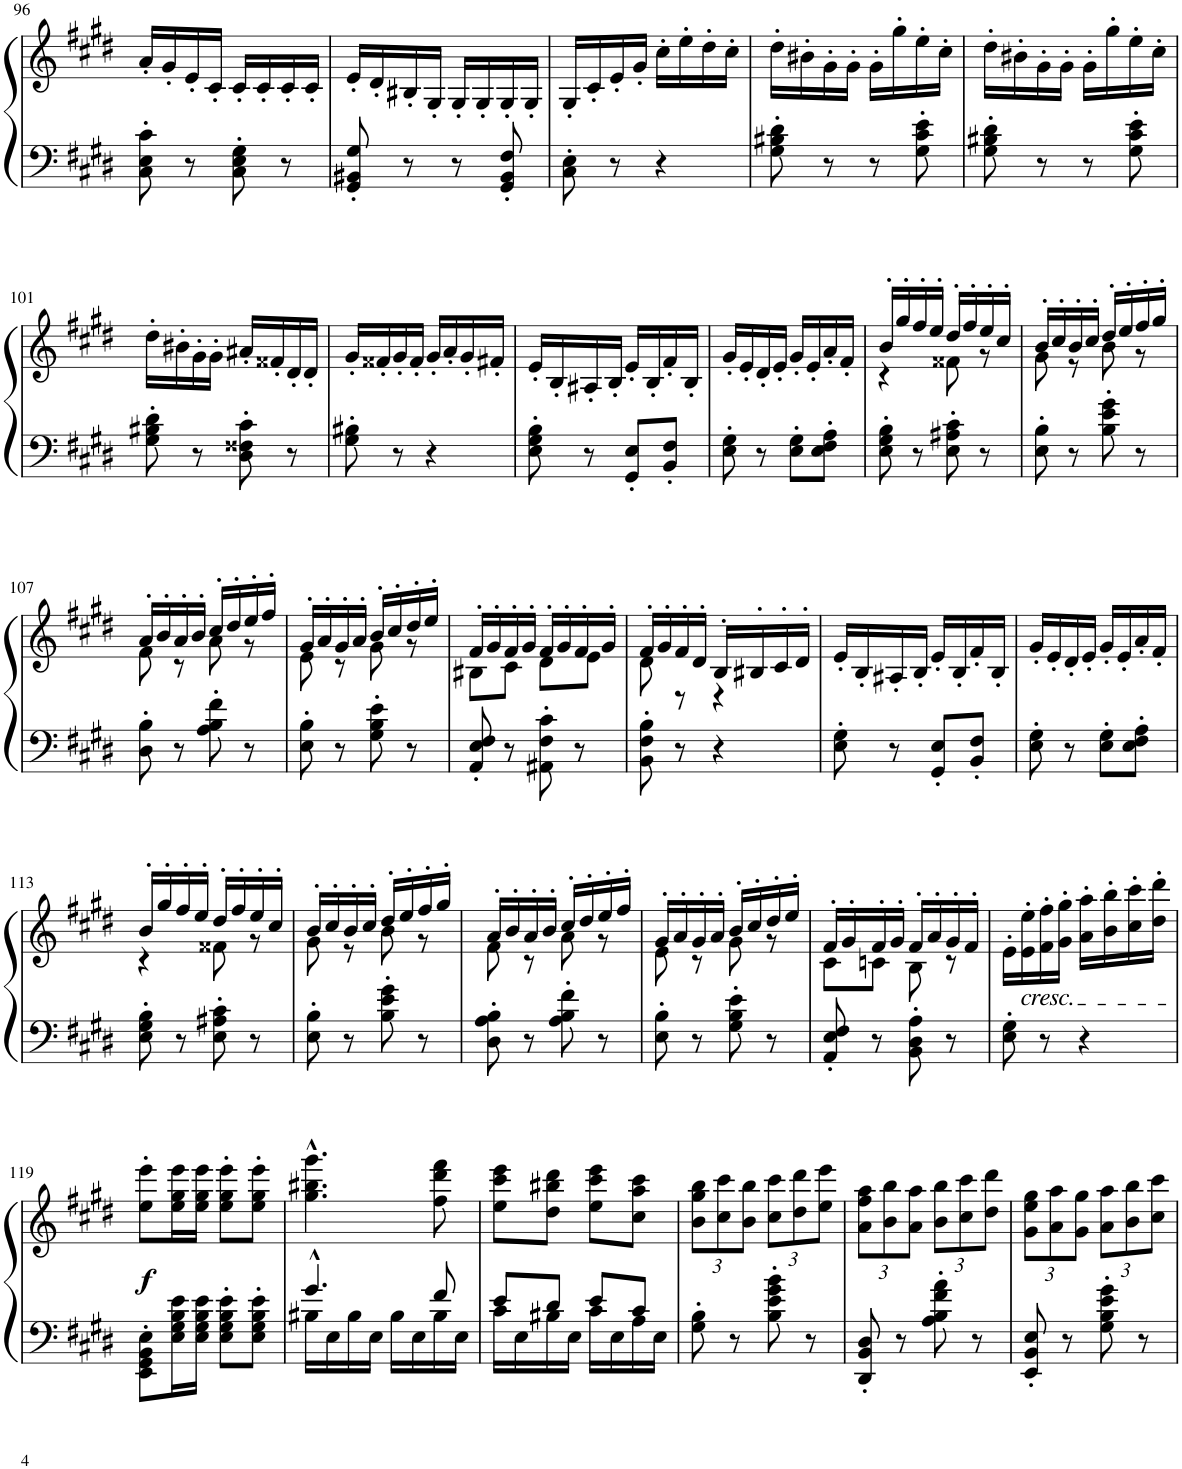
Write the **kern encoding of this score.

**kern	**kern	**dynam
*part1	*part1	*part1
*staff2	*staff1	*staff1/2
*I"Piano	*	*
*I'Pno.	*	*
!!LO:PB:g=z
*clefF4	*clefG2	*
*k[f#c#g#d#]	*k[f#c#g#d#]	*
*M2/4	*M2/4	*
=96	=96	=96
8C#\' 8E\' 8c#\'	16a'/LL	.
.	16g#'/	.
8r	16e'/	.
.	16c#'/JJ	.
8C#\' 8E\' 8G#\'	16c#'/LL	.
.	16c#'/	.
8r	16c#'/	.
.	16c#'/JJ	.
=97	=97	=97
8GG#/' 8BB#X/' 8G#/'	16e'/LL	.
.	16d#'/	.
8r	16B#X'/	.
.	16G#'/JJ	.
8r	16G#'/LL	.
.	16G#'/	.
8GG#/' 8BB#/' 8F#/'	16G#'/	.
.	16G#'/JJ	.
=98	=98	=98
8C#\' 8E\'	16G#'/LL	.
.	16c#'/	.
8r	16e'/	.
.	16g#'/JJ	.
4r	16cc#'\LL	.
.	16ee'\	.
.	16dd#'\	.
.	16cc#'\JJ	.
=99	=99	=99
8G#\' 8B#X\' 8d#\'	16dd#'\LL	.
.	16b#X'\	.
8r	16g#'\	.
.	16g#'\JJ	.
8r	16g#'\LL	.
.	16gg#'\	.
8G#\' 8c#\' 8e\'	16ee'\	.
.	16cc#'\JJ	.
=100	=100	=100
8G#\' 8B#X\' 8d#\'	16dd#'\LL	.
.	16b#X'\	.
8r	16g#'\	.
.	16g#'\JJ	.
8r	16g#'\LL	.
.	16gg#'\	.
8G#\' 8c#\' 8e\'	16ee'\	.
.	16cc#'\JJ	.
!!LO:LB:g=z
=101	=101	=101
8G#\' 8B#X\' 8d#\'	16dd#'\LL	.
.	16b#X'\	.
8r	16g#'\	.
.	16g#'\JJ	.
8D#\' 8F##X\' 8c#\'	16a#X'/LL	.
.	16f##X'/	.
8r	16d#'/	.
.	16d#'/JJ	.
=102	=102	=102
8G#\' 8B#X\'	16g#'/LL	.
.	16f##X'/	.
8r	16g#'/	.
.	16f##'/JJ	.
4r	16g#'/LL	.
.	16a'/	.
.	16g#'/	.
.	16f#X'/JJ	.
=103	=103	=103
8E\' 8G#\' 8B\'	16e'/LL	.
.	16B'/	.
8r	16A#X'/	.
.	16B'/JJ	.
8GG#/' 8E/'L	16e'/LL	.
.	16B'/	.
8BB/' 8F#/'J	16f#'/	.
.	16B'/JJ	.
=104	=104	=104
8E\' 8G#\'	16g#'/LL	.
.	16e'/	.
8r	16d#'/	.
.	16e'/JJ	.
8E\' 8G#\'L	16g#'/LL	.
.	16e'/	.
8E\' 8F#\' 8A\'J	16a'/	.
.	16f#'/JJ	.
=105	=105	=105
*	*^	*
8E\' 8G#\' 8B\'	16b'/LL	4r	.
.	16gg#'/	.	.
8r	16ff#'/	.	.
.	16ee'/JJ	.	.
8E\' 8A#X\' 8c#\'	16dd#'/LL	8f##X\	.
.	16ff#'/	.	.
8r	16ee'/	8r	.
.	16cc#'/JJ	.	.
=106	=106	=106	=106
8E\' 8B\'	16b'/LL	8g#\	.
.	16cc#'/	.	.
8r	16b'/	8r	.
.	16cc#'/JJ	.	.
8B\' 8e\' 8g#\'	16dd#'/LL	8b\	.
.	16ee'/	.	.
8r	16ff#'/	8r	.
.	16gg#'/JJ	.	.
!!LO:LB:g=z	!!
=107	=107	=107	=107
8D#\' 8B\'	16a'/LL	8f#\	.
.	16b'/	.	.
8r	16a'/	8r	.
.	16b'/JJ	.	.
8A\' 8B\' 8f#\'	16cc#'/LL	8a\	.
.	16dd#'/	.	.
8r	16ee'/	8r	.
.	16ff#'/JJ	.	.
=108	=108	=108	=108
8E\' 8B\'	16g#'/LL	8e\	.
.	16a'/	.	.
8r	16g#'/	8r	.
.	16a'/JJ	.	.
8G#\' 8B\' 8e\'	16b'/LL	8g#\	.
.	16cc#'/	.	.
8r	16dd#'/	8r	.
.	16ee'/JJ	.	.
=109	=109	=109	=109
8AA/' 8E/' 8F#/'	16f#'/LL	8B#X\L	.
.	16g#'/	.	.
8r	16f#'/	8c#\J	.
.	16g#'/JJ	.	.
8AA#X\' 8F#\' 8c#\'	16f#'/LL	8d#\L	.
.	16g#'/	.	.
8r	16f#'/	8e\J	.
.	16g#'/JJ	.	.
=110	=110	=110	=110
8BB\' 8F#\' 8B\'	16f#'/LL	8d#\	.
.	16g#'/	.	.
8r	16f#'/	8r	.
.	16d#'/JJ	.	.
4r	16B'/LL	4r	.
.	16B#X'/	.	.
.	16c#'/	.	.
.	16d#'/JJ	.	.
*	*v	*v	*
=111	=111	=111
8E\' 8G#\'	16e'/LL	.
.	16B'/	.
8r	16A#X'/	.
.	16B'/JJ	.
8GG#/' 8E/'L	16e'/LL	.
.	16B'/	.
8BB/' 8F#/'J	16f#'/	.
.	16B'/JJ	.
=112	=112	=112
8E\' 8G#\'	16g#'/LL	.
.	16e'/	.
8r	16d#'/	.
.	16e'/JJ	.
8E\' 8G#\'L	16g#'/LL	.
.	16e'/	.
8E\' 8F#\' 8A\'J	16a'/	.
.	16f#'/JJ	.
!!LO:LB:g=z
=113	=113	=113
*	*^	*
8E\' 8G#\' 8B\'	16b'/LL	4r	.
.	16gg#'/	.	.
8r	16ff#'/	.	.
.	16ee'/JJ	.	.
8E\' 8A#X\' 8c#\'	16dd#'/LL	8f##X\	.
.	16ff#'/	.	.
8r	16ee'/	8r	.
.	16cc#'/JJ	.	.
=114	=114	=114	=114
8E\' 8B\'	16b'/LL	8g#\	.
.	16cc#'/	.	.
8r	16b'/	8r	.
.	16cc#'/JJ	.	.
8B\' 8e\' 8g#\'	16dd#'/LL	8b\	.
.	16ee'/	.	.
8r	16ff#'/	8r	.
.	16gg#'/JJ	.	.
=115	=115	=115	=115
8D#\' 8A\' 8B\'	16a'/LL	8f#\	.
.	16b'/	.	.
8r	16a'/	8r	.
.	16b'/JJ	.	.
8A\' 8B\' 8f#\'	16cc#'/LL	8a\	.
.	16dd#'/	.	.
8r	16ee'/	8r	.
.	16ff#'/JJ	.	.
=116	=116	=116	=116
8E\' 8B\'	16g#'/LL	8e\	.
.	16a'/	.	.
8r	16g#'/	8r	.
.	16a'/JJ	.	.
8G#\' 8B\' 8e\'	16b'/LL	8g#\	.
.	16cc#'/	.	.
8r	16dd#'/	8r	.
.	16ee'/JJ	.	.
=117	=117	=117	=117
8AA/' 8E/' 8F#/'	16f#'/LL	8c#\L	.
.	16g#'/	.	.
8r	16f#'/	8cn\J	.
.	16g#'/JJ	.	.
8BB\' 8D#\' 8A\'	16f#'/LL	8B\	.
.	16a'/	.	.
8r	16g#'/	8r	.
.	16f#'/JJ	.	.
*	*v	*v	*
=118	=118	=118
8E\' 8G#\'	16e'\LL	.
!	!LO:TX:b:i:t=cresc.	!
.	16e\' 16ee\'	.
8r	16f#\' 16ff#\'	.
.	16g#\' 16gg#\'JJ	.
4r	16a\' 16aa\'LL	.
.	16b\' 16bb\'	.
.	16cc#\' 16ccc#\'	.
.	16dd#\' 16ddd#\'JJ	.
!!LO:LB:g=z
=119	=119	=119
!	!	!LO:DY:b
8EE\' 8GG#\' 8BB\' 8E\'L	8ee\' 8eee\'L	f
16E\ 16G#\ 16B\ 16e\L	16ee\ 16gg#\ 16eee\L	.
16E\ 16G#\ 16B\ 16e\JJ	16ee\ 16gg#\ 16eee\JJ	.
8E\' 8G#\' 8B\' 8e\'L	8ee\' 8gg#\' 8eee\'L	.
8E\' 8G#\' 8B\' 8e\'J	8ee\' 8gg#\' 8eee\'J	.
=120	=120	=120
*^	*	*
4.g#^^/	16B#X\LL	4.gg#\^^ 4.bb#X\^^ 4.ggg#\^^	.
.	16E\	.	.
.	16B#\	.	.
.	16E\JJ	.	.
.	16B#\LL	.	.
.	16E\	.	.
8f#/	16B#\	8ff#\ 8ddd#\ 8fff#\	.
.	16E\JJ	.	.
=121	=121	=121	=121
8e/L	16c#\LL	8ee\ 8ccc#\ 8eee\L	.
.	16E\	.	.
8d#/J	16B#X\	8dd#\ 8bb#X\ 8ddd#\J	.
.	16E\JJ	.	.
8e/L	16c#\LL	8ee\ 8ccc#\ 8eee\L	.
.	16E\	.	.
8c#/J	16A\	8cc#\ 8aa\ 8ccc#\J	.
.	16E\JJ	.	.
*v	*v	*	*
=122	=122	=122
*	*Xbrackettup	*
8G#\' 8B\'	12b\ 12gg#\ 12bb\L	.
.	12cc#\ 12ccc#\	.
8r	.	.
.	12b\ 12bb\J	.
8B\' 8e\' 8g#\' 8b\'	12cc#\ 12ccc#\L	.
.	12dd#\ 12ddd#\	.
8r	.	.
.	12ee\ 12eee\J	.
=123	=123	=123
8DD#/' 8BB/' 8D#/'	12a\ 12ff#\ 12aa\L	.
.	12b\ 12bb\	.
8r	.	.
.	12a\ 12aa\J	.
8A\' 8B\' 8f#\' 8a\'	12b\ 12bb\L	.
.	12cc#\ 12ccc#\	.
8r	.	.
.	12dd#\ 12ddd#\J	.
=124	=124	=124
8EE/' 8BB/' 8E/'	12g#\ 12ee\ 12gg#\L	.
.	12a\ 12aa\	.
8r	.	.
.	12g#\ 12gg#\J	.
8G#\' 8B\' 8e\' 8g#\'	12a\ 12aa\L	.
.	12b\ 12bb\	.
8r	.	.
.	12cc#\ 12ccc#\J	.
=	=	=
*-	*-	*-
